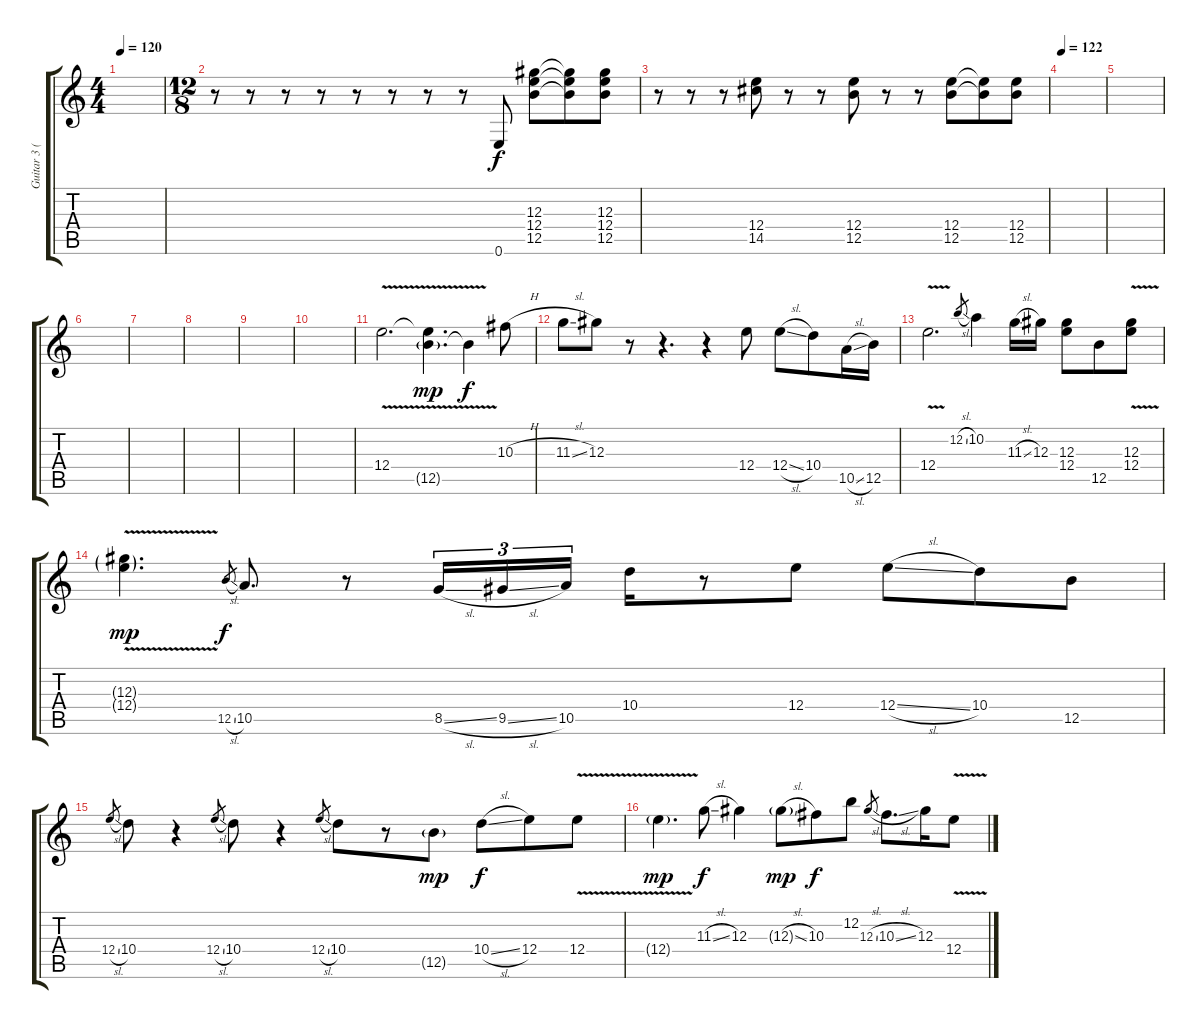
\track ("Guitar 3 (Slide - Open E Tuning)" "Guitar 3 (") {instrument overdrivenguitar}
\staff {score tabs}
\tuning (E4 B3 Ab3 E3 B2 E2) {hide}
\ts (4 4)
\tempo 120
\clef g2
\ks c
|
\ts (12 8)
r.8 r.8 r.8 r.8 r.8 r.8 r.8 r.8 0.6.8 (12.3 12.4 12.5).8 (12.3{t} 12.4{t} 12.5{t}).8 (12.3 12.4 12.5).8 |
r.8 r.8 r.8 (12.4 14.5).8 r.8 r.8 (12.4 12.5).8 r.8 r.8 (12.4 12.5).8 (12.4{t} 12.5{t}).8 (12.4 12.5).8 |
\tempo 122
|
|
|
|
|
|
|
12.4{v}.2{d} (12.4{t} 12.5{v g}).4{d dy mp} 12.5{t}.4{dy f} 10.3{h}.8 |
11.3{sl}.8 12.3.8 r.8 r.4{d} r.4 12.4.8 12.4{sl}.8 10.4.8 10.5{sl}.16 12.5.16 |
12.4{v}.2{d} 12.2{sl}.8{gr} 10.2.4 11.3{sl}.16 12.3.16 (12.3 12.4).8 12.5.8 (12.3{v} 12.4{v}).8 |
(12.3{v g} 12.4{v g}).4{d dy mp} 12.5{sl}.8{gr dy f} 10.5.8{d} r.8 8.5{sl}.16{tu (3 2)} 9.5{sl}.16{tu (3 2)} 10.5.16{tu (3 2)} 10.4.16 r.8 12.4.8 12.4{sl}.8 10.4.8 12.5.8 |
12.4{sl}.8{gr} 10.4.8 r.4 12.4{sl}.8{gr} 10.4.8 r.4 12.4{sl}.8{gr} 10.4.8 r.8 12.5{g}.8{dy mp} 10.4{sl}.8{dy f} 12.4.8 12.4{v}.8 |
12.4{v g}.4{d dy mp} 11.3{sl}.8{dy f} 12.3.4 12.3{sl g}.8{dy mp} 10.3.8{dy f} 12.2.8 12.3{sl}.8{gr} 10.3{sl}.8{d} 12.3.16 12.4{v}.8
